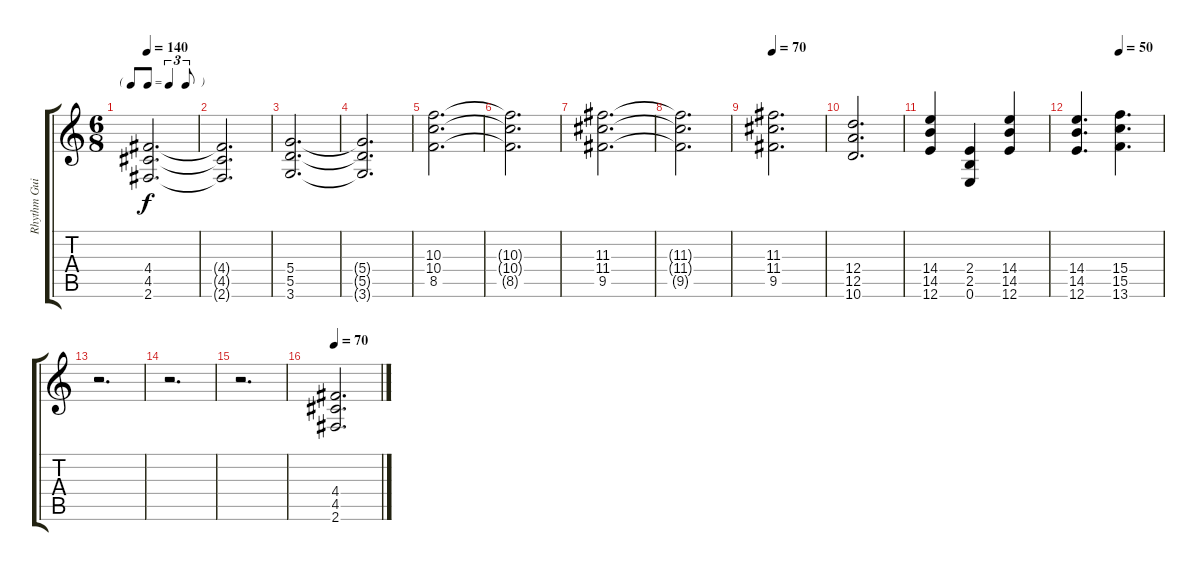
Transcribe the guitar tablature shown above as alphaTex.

\track ("Rhythm Guitar (Becker)" "Rhythm Gui") {instrument overdrivenguitar}
\staff {score tabs}
\tuning (E4 B3 G3 D3 A2 E2) {hide}
\ts (6 8)
\tf triplet8th
\tempo 140
\clef g2
\ks c
(4.4 4.5 2.6).2{d dy f instrument overdrivenguitar} |
(4.4{t} 4.5{t} 2.6{t}).2{d} |
(5.4 5.5 3.6).2{d} |
(5.4{t} 5.5{t} 3.6{t}).2{d} |
(10.3 10.4 8.5).2{d} |
(10.3{t} 10.4{t} 8.5{t}).2{d} |
(11.3 11.4 9.5).2{d} |
(11.3{t} 11.4{t} 9.5{t}).2{d} |
\tempo 70
(11.3 11.4 9.5).2{d} |
(12.4 12.5 10.6).2{d} |
(14.4 14.5 12.6).4 (2.4 2.5 0.6).4 (14.4 14.5 12.6).4 |
\tempo (50 0.5)
(14.4 14.5 12.6).4{d} (15.4 15.5 13.6).4{d} |
r.2{d} |
r.2{d} |
r.2{d} |
\tempo 70
(4.4 4.5 2.6).2{d}
